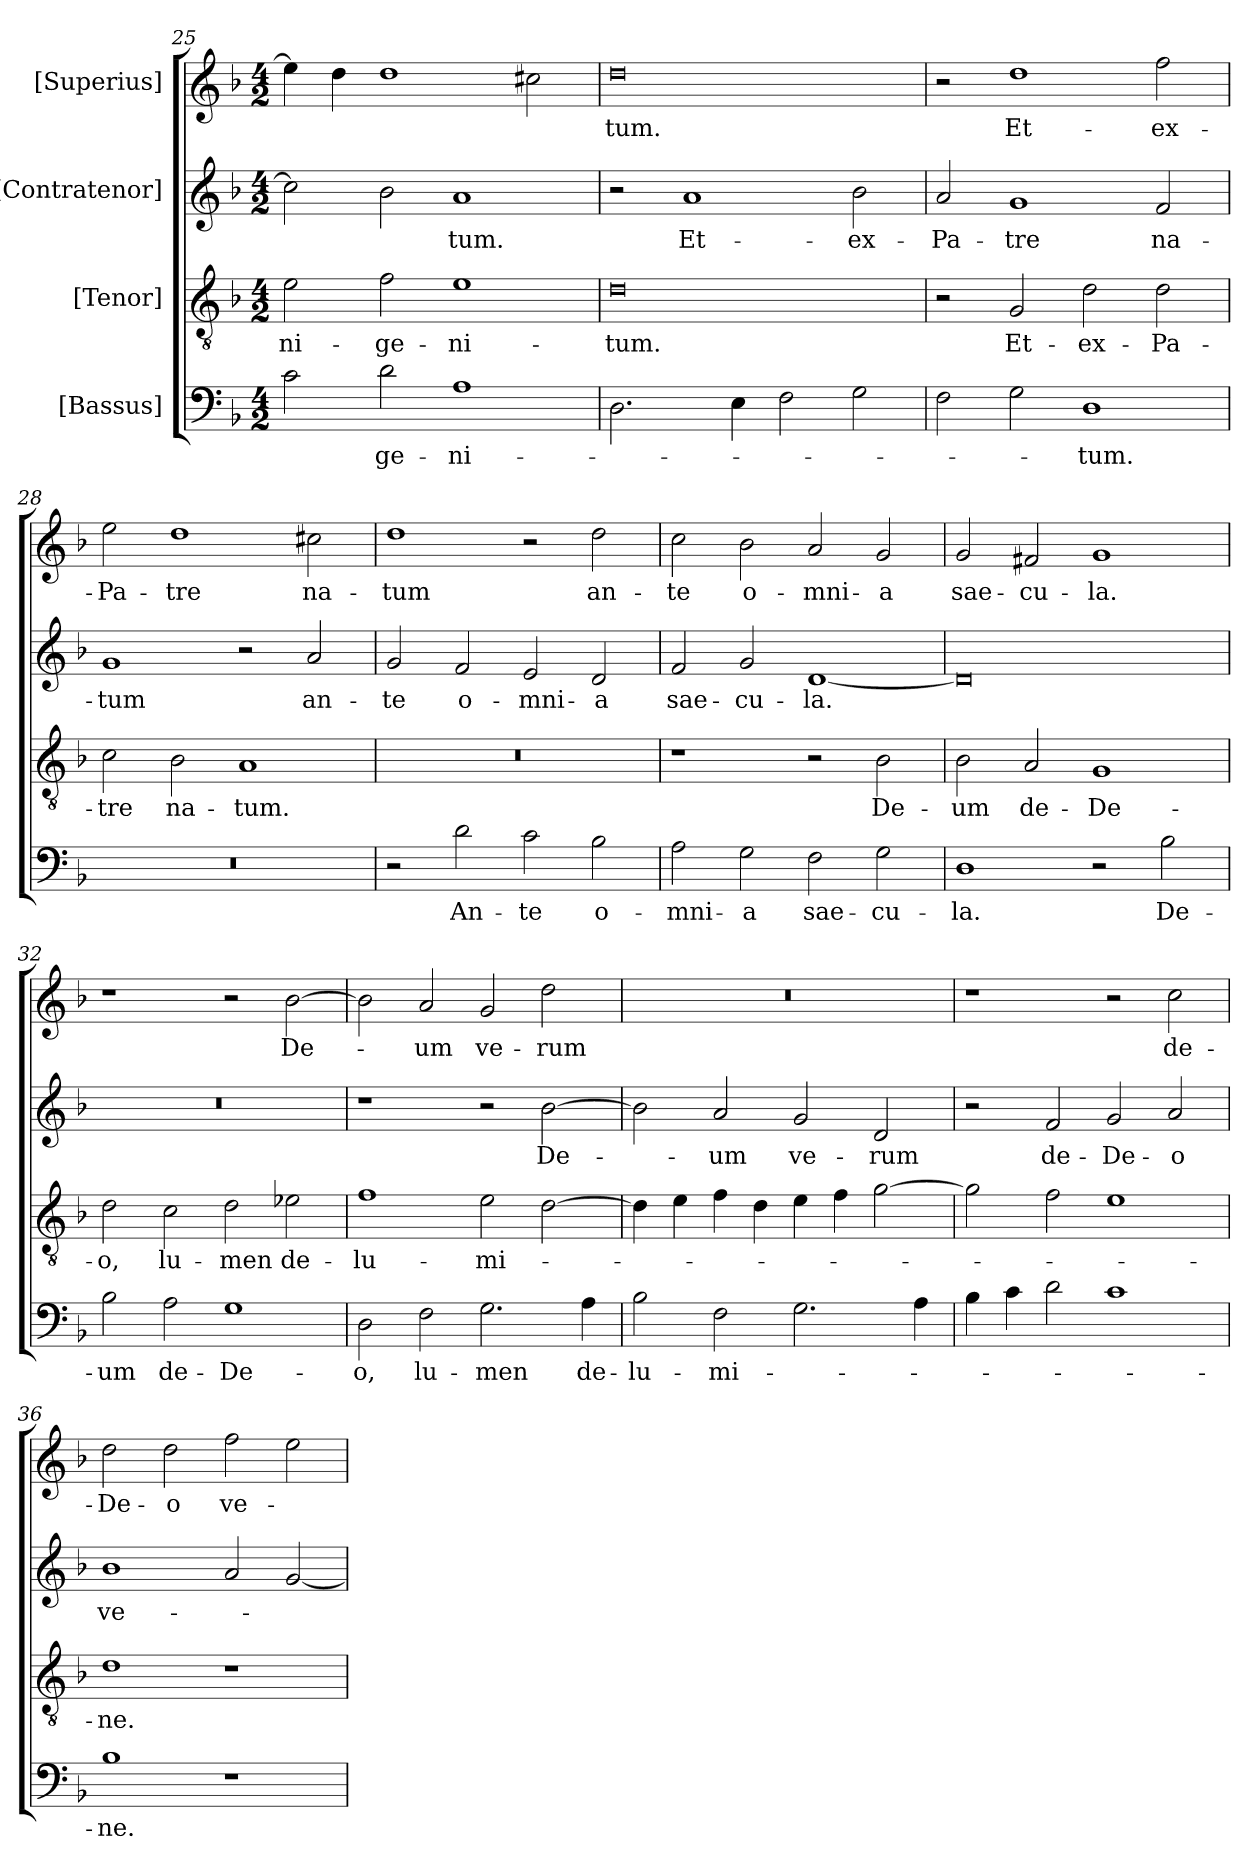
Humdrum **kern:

**kern	**text	**kern	**text	**kern	**text	**kern	**text
*part4	*part4	*part3	*part3	*part2	*part2	*part1	*part1
*staff4	*staff4	*staff3	*staff3	*staff2	*staff2	*staff1	*staff1
*I"[Bassus]	*	*I"[Tenor]	*	*I"[Contratenor]	*	*I"[Superius]	*
*clefF4	*	*clefGv2	*	*clefG2	*	*clefG2	*
*k[b-]	*	*k[b-]	*	*k[b-]	*	*k[b-]	*
*M4/2	*	*M4/2	*	*M4/2	*	*M4/2	*
=25	=25	=25	=25	=25	=25	=25	=25
2c\	.	2e\	-ni-	2cc\]	.	4ee\]	.
.	.	.	.	.	.	4dd\	.
2d\	-ge-	2f\	-ge-	2b-\	.	1dd\	.
1A\	-ni-	1e\	-ni-	1a/	-tum.	.	.
.	.	.	.	.	.	2cc#X\	.
=26	=26	=26	=26	=26	=26	=26	=26
2.D\	.	0d\	-tum.	2r	.	0dd\	-tum.
.	.	.	.	1a/	Et-	.	.
4E\	.	.	.	.	.	.	.
2F\	.	.	.	.	.	.	.
2G\	.	.	.	2b-\	ex-	.	.
=27	=27	=27	=27	=27	=27	=27	=27
2F\	.	2r	.	2a/	Pa-	2r	.
2G\	.	2G/	Et-	1g/	-tre	1dd\	Et-
1D\	-tum.	2d\	ex-	.	.	.	.
.	.	2d\	Pa-	2f/	na-	2ff\	ex-
=28	=28	=28	=28	=28	=28	=28	=28
0r	.	2c\	-tre	1g/	-tum	2ee\	Pa-
.	.	2B-\	na-	.	.	1dd\	-tre
.	.	1A/	-tum.	2r	.	.	.
.	.	.	.	2a/	an-	2cc#X\	na-
=29	=29	=29	=29	=29	=29	=29	=29
2r	.	0r	.	2g/	-te	1dd\	-tum
2d\	An-	.	.	2f/	o-	.	.
2c\	-te	.	.	2e/	-mni-	2r	.
2B-\	o-	.	.	2d/	-a	2dd\	an-
=30	=30	=30	=30	=30	=30	=30	=30
2A\	-mni-	1r	.	2f/	sae-	2cc\	-te
2G\	-a	.	.	2g/	-cu-	2b-\	o-
2F\	sae-	2r	.	[1d/	-la.	2a/	-mni-
2G\	-cu-	2B-\	De-	.	.	2g/	-a
=31	=31	=31	=31	=31	=31	=31	=31
1D\	-la.	2B-\	-um	0d/]	.	2g/	sae-
.	.	2A/	de-	.	.	2f#X/	-cu-
2r	.	1G/	De-	.	.	1g/	-la.
2B-\	De-	.	.	.	.	.	.
=32	=32	=32	=32	=32	=32	=32	=32
2B-\	-um	2d\	-o,	0r	.	1r	.
2A\	de-	2c\	lu-	.	.	.	.
1G\	De-	2d\	-men	.	.	2r	.
.	.	2e-X\	de-	.	.	[2b-\	De-
=33	=33	=33	=33	=33	=33	=33	=33
2D\	-o,	1f\	lu-	1r	.	2b-\]	.
2F\	lu-	.	.	.	.	2a/	-um
2.G\	-men	2e\	-mi-	2r	.	2g/	ve-
.	.	[2d\	.	[2b-\	De-	2dd\	-rum
4A\	de-	.	.	.	.	.	.
=34	=34	=34	=34	=34	=34	=34	=34
2B-\	lu-	4d\]	.	2b-\]	.	0r	.
.	.	4e\	.	.	.	.	.
2F\	-mi-	4f\	.	2a/	-um	.	.
.	.	4d\	.	.	.	.	.
2.G\	.	4e\	.	2g/	ve-	.	.
.	.	4f\	.	.	.	.	.
.	.	[2g\	.	2d/	-rum	.	.
4A\	.	.	.	.	.	.	.
=35	=35	=35	=35	=35	=35	=35	=35
4B-\	.	2g\]	.	2r	.	1r	.
4c\	.	.	.	.	.	.	.
2d\	.	2f\	.	2f/	de-	.	.
1c\	.	1e\	.	2g/	De-	2r	.
.	.	.	.	2a/	-o	2cc\	de-
=36	=36	=36	=36	=36	=36	=36	=36
1B-\	-ne.	1d\	-ne.	1b-\	ve-	2dd\	De-
.	.	.	.	.	.	2dd\	-o
1r	.	1r	.	2a/	.	2ff\	ve-
.	.	.	.	[2g/	.	2ee\	.
=	=	=	=	=	=	=	=
*-	*-	*-	*-	*-	*-	*-	*-
